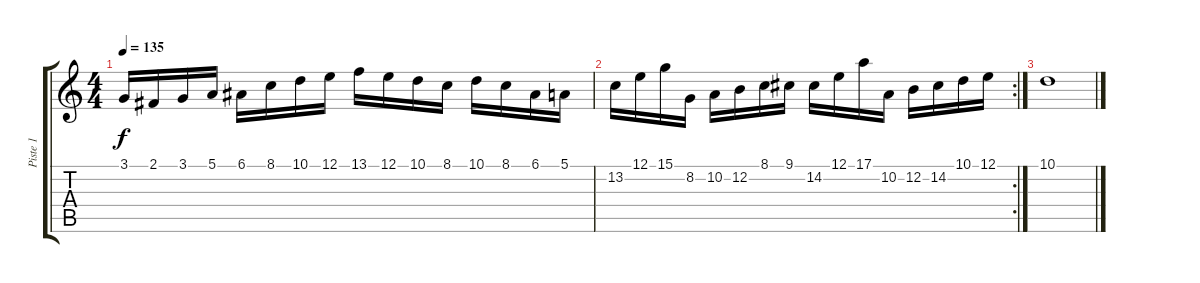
\track ("Piste 1" "Piste 1") {instrument violin}
\staff {score tabs}
\tuning (E4 B3 G3 D3 A2 E2) {hide}
\ts (4 4)
\tempo 135
\clef g2
\ks c
3.1.16{dy f} 2.1.16 3.1.16 5.1.16 6.1.16 8.1.16 10.1.16 12.1.16 13.1.16 12.1.16 10.1.16 8.1.16 10.1.16 8.1.16 6.1.16 5.1.16 |
\rc 2
13.2.16 12.1.16 15.1.16 8.2.16 10.2.16 12.2.16 8.1.16 9.1.16 14.2.16 12.1.16 17.1.16 10.2.16 12.2.16 14.2.16 10.1.16 12.1.16 |
10.1.1
